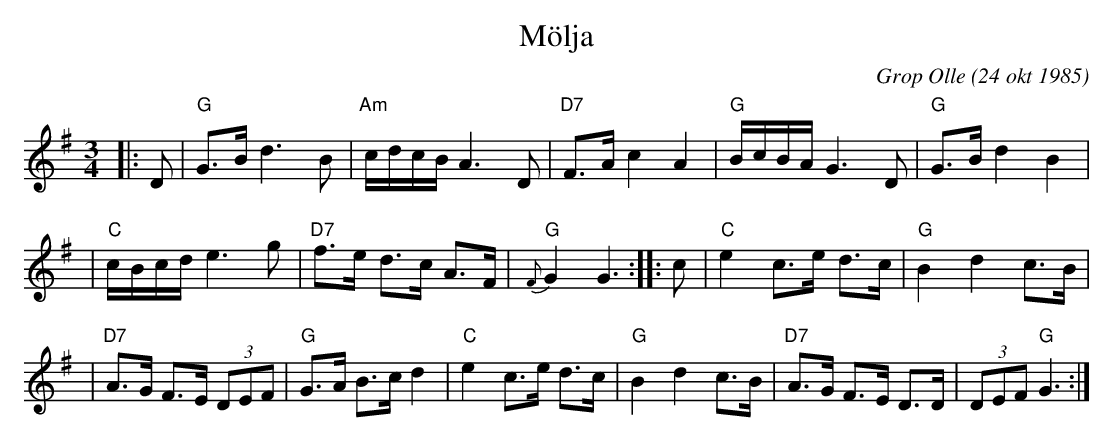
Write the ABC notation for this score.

X:1
T: M\"olja
C: Grop Olle (24 okt 1985)
M: 3/4
L: 1/8
K: G
|: D \
| "G"G>B d3 B \
| "Am"c/d/c/B/ A3 D \
| "D7"F>A c2 A2 \
| "G"B/c/B/A/ G3 D \
| "G"G>B d2 B2 |
| "C"c/B/c/d/e3 g \
| "D7"f>e d>c A>F \
| "G"{F}G2 G3 :: c \
| "C"e2 c>e d>c \
|"G"B2 d2 c>B |
| "D7"A>G F>E (3DEF \
| "G"G>A B>c d2 \
| "C"e2 c>e d>c \
|"G"B2 d2 c>B \
| "D7"A>G F>E D>D \
| (3DEF "G"G3 :|
